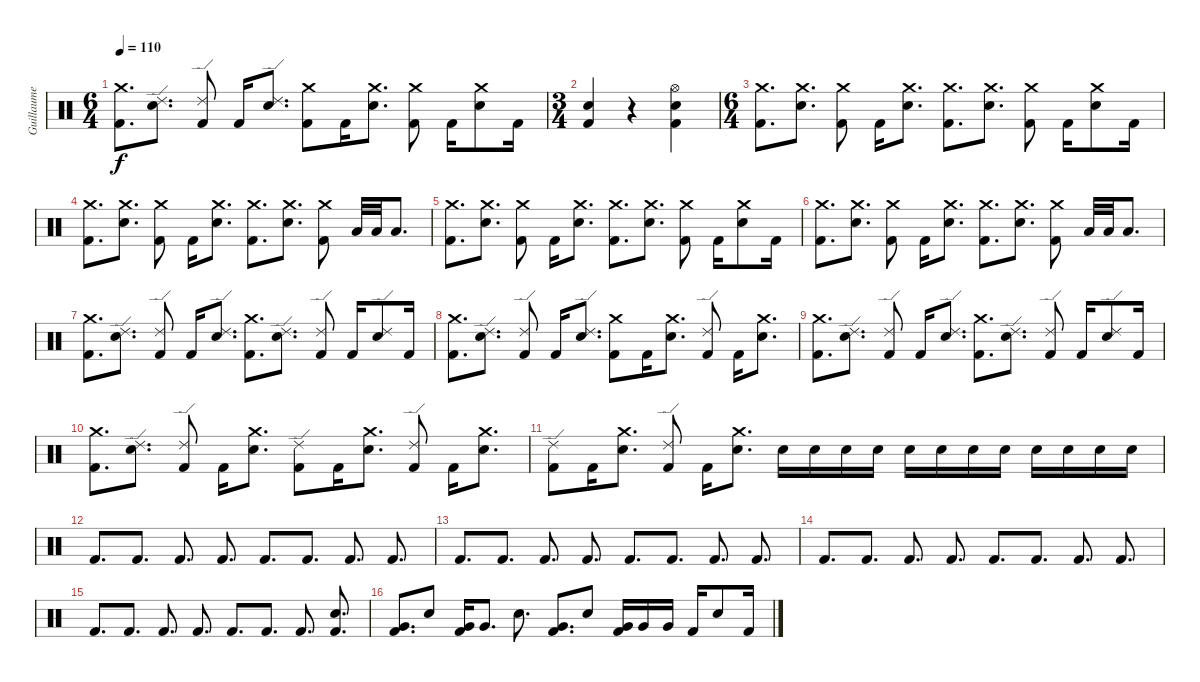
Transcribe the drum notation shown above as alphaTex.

\track ("Guillaume normalement" "Guillaume ") {instrument percussion}
\staff {score}
\articulation defaults
\ts (6 4)
\tempo 110
\clef neutral
\ks c
("Crash medium (hit)" "Kick (hit) 2").8{d dy f} ("Ride (edge) 2" "Electric Snare (hit)").8{d} ("Ride (edge) 2" "Kick (hit) 2").8 "Kick (hit) 2".16 ("Ride (edge) 2" "Electric Snare (hit)").8{d} ("Crash medium (hit)" "Kick (hit) 2").8 "Kick (hit) 2".16 ("Crash medium (hit)" "Electric Snare (hit)").8{d} ("Crash medium (hit)" "Kick (hit) 2").8 "Kick (hit) 2".16 ("Crash medium (hit)" "Electric Snare (hit)").8 "Kick (hit) 2".16 |
\ts (3 4)
("Electric Snare (hit)" "Kick (hit) 2").4 r.4 ("Hi-Hat (open)" "Electric Snare (hit)" "Kick (hit) 2").4 |
\ts (6 4)
("Crash medium (hit)" "Kick (hit) 2").8{d} ("Crash medium (hit)" "Electric Snare (hit)").8{d} ("Crash medium (hit)" "Kick (hit) 2").8 "Kick (hit) 2".16 ("Crash medium (hit)" "Electric Snare (hit)").8{d} ("Crash medium (hit)" "Kick (hit) 2").8{d} ("Crash medium (hit)" "Electric Snare (hit)").8{d} ("Crash medium (hit)" "Kick (hit) 2").8 "Kick (hit) 2".16 ("Crash medium (hit)" "Electric Snare (hit)").8 "Kick (hit) 2".16 |
("Crash medium (hit)" "Kick (hit) 2").8{d} ("Crash medium (hit)" "Electric Snare (hit)").8{d} ("Crash medium (hit)" "Kick (hit) 2").8 "Kick (hit) 2".16 ("Crash medium (hit)" "Electric Snare (hit)").8{d} ("Crash medium (hit)" "Kick (hit) 2").8{d} ("Crash medium (hit)" "Electric Snare (hit)").8{d} ("Crash medium (hit)" "Kick (hit) 2").8 "Low Tom (hit)".32 "Low Tom (hit)".32 "Low Tom (hit)".8{d} |
("Crash medium (hit)" "Kick (hit) 2").8{d} ("Crash medium (hit)" "Electric Snare (hit)").8{d} ("Crash medium (hit)" "Kick (hit) 2").8 "Kick (hit) 2".16 ("Crash medium (hit)" "Electric Snare (hit)").8{d} ("Crash medium (hit)" "Kick (hit) 2").8{d} ("Crash medium (hit)" "Electric Snare (hit)").8{d} ("Crash medium (hit)" "Kick (hit) 2").8 "Kick (hit) 2".16 ("Crash medium (hit)" "Electric Snare (hit)").8 "Kick (hit) 2".16 |
("Crash medium (hit)" "Kick (hit) 2").8{d} ("Crash medium (hit)" "Electric Snare (hit)").8{d} ("Crash medium (hit)" "Kick (hit) 2").8 "Kick (hit) 2".16 ("Crash medium (hit)" "Electric Snare (hit)").8{d} ("Crash medium (hit)" "Kick (hit) 2").8{d} ("Crash medium (hit)" "Electric Snare (hit)").8{d} ("Crash medium (hit)" "Kick (hit) 2").8 "Low Tom (hit)".32 "Low Tom (hit)".32 "Low Tom (hit)".8{d} |
("Crash medium (hit)" "Kick (hit) 2").8{d} ("Ride (edge) 2" "Electric Snare (hit)").8{d} ("Ride (edge) 2" "Kick (hit) 2").8 "Kick (hit) 2".16 ("Ride (edge) 2" "Electric Snare (hit)").8{d} ("Crash medium (hit)" "Kick (hit) 2").8{d} ("Ride (edge) 2" "Electric Snare (hit)").8{d} ("Ride (edge) 2" "Kick (hit) 2").8 "Kick (hit) 2".16 ("Ride (edge) 2" "Electric Snare (hit)").8 "Kick (hit) 2".16 |
("Crash medium (hit)" "Kick (hit) 2").8{d} ("Ride (edge) 2" "Electric Snare (hit)").8{d} ("Ride (edge) 2" "Kick (hit) 2").8 "Kick (hit) 2".16 ("Ride (edge) 2" "Electric Snare (hit)").8{d} ("Crash medium (hit)" "Kick (hit) 2").8 "Kick (hit) 2".16 ("Crash medium (hit)" "Electric Snare (hit)").8{d} ("Ride (edge) 2" "Kick (hit) 2").8 "Kick (hit) 2".16 ("Crash medium (hit)" "Electric Snare (hit)").8{d} |
("Crash medium (hit)" "Kick (hit) 2").8{d} ("Ride (edge) 2" "Electric Snare (hit)").8{d} ("Ride (edge) 2" "Kick (hit) 2").8 "Kick (hit) 2".16 ("Ride (edge) 2" "Electric Snare (hit)").8{d} ("Crash medium (hit)" "Kick (hit) 2").8{d} ("Ride (edge) 2" "Electric Snare (hit)").8{d} ("Ride (edge) 2" "Kick (hit) 2").8 "Kick (hit) 2".16 ("Ride (edge) 2" "Electric Snare (hit)").8 "Kick (hit) 2".16 |
("Crash medium (hit)" "Kick (hit) 2").8{d} ("Ride (edge) 2" "Electric Snare (hit)").8{d} ("Ride (edge) 2" "Kick (hit) 2").8 "Kick (hit) 2".16 ("Crash medium (hit)" "Electric Snare (hit)").8{d} ("Ride (edge) 2" "Kick (hit) 2").8 "Kick (hit) 2".16 ("Crash medium (hit)" "Electric Snare (hit)").8{d} ("Ride (edge) 2" "Kick (hit) 2").8 "Kick (hit) 2".16 ("Crash medium (hit)" "Electric Snare (hit)").8{d} |
("Ride (edge) 2" "Kick (hit) 2").8 "Kick (hit) 2".16 ("Crash medium (hit)" "Electric Snare (hit)").8{d} ("Ride (edge) 2" "Kick (hit) 2").8 "Kick (hit) 2".16 ("Crash medium (hit)" "Electric Snare (hit)").8{d} "Electric Snare (hit)".16 "Electric Snare (hit)".16 "Electric Snare (hit)".16 "Electric Snare (hit)".16 "Electric Snare (hit)".16 "Electric Snare (hit)".16 "Electric Snare (hit)".16 "Electric Snare (hit)".16 "Electric Snare (hit)".16 "Electric Snare (hit)".16 "Electric Snare (hit)".16 "Electric Snare (hit)".16 |
"Kick (hit) 2".8{d} "Kick (hit) 2".8{d} "Kick (hit) 2".8{d} "Kick (hit) 2".8{d} "Kick (hit) 2".8{d} "Kick (hit) 2".8{d} "Kick (hit) 2".8{d} "Kick (hit) 2".8{d} |
"Kick (hit) 2".8{d} "Kick (hit) 2".8{d} "Kick (hit) 2".8{d} "Kick (hit) 2".8{d} "Kick (hit) 2".8{d} "Kick (hit) 2".8{d} "Kick (hit) 2".8{d} "Kick (hit) 2".8{d} |
"Kick (hit) 2".8{d} "Kick (hit) 2".8{d} "Kick (hit) 2".8{d} "Kick (hit) 2".8{d} "Kick (hit) 2".8{d} "Kick (hit) 2".8{d} "Kick (hit) 2".8{d} "Kick (hit) 2".8{d} |
"Kick (hit) 2".8{d} "Kick (hit) 2".8{d} "Kick (hit) 2".8{d} "Kick (hit) 2".8{d} "Kick (hit) 2".8{d} "Kick (hit) 2".8{d} "Kick (hit) 2".8{d} ("Electric Snare (hit)" "Kick (hit) 2").8{d} |
("Very Low Tom (hit)" "Kick (hit) 2").8{d} "Electric Snare (hit)".8 ("Very Low Tom (hit)" "Kick (hit) 2").16 "Very Low Tom (hit)".8{d} "Electric Snare (hit)".8{d} ("Very Low Tom (hit)" "Kick (hit) 2").8{d} "Electric Snare (hit)".8 ("Very Low Tom (hit)" "Kick (hit) 2").16 "Very Low Tom (hit)".16 "Very Low Tom (hit)".16 "Kick (hit) 2".16 "Electric Snare (hit)".8 "Kick (hit) 2".16
